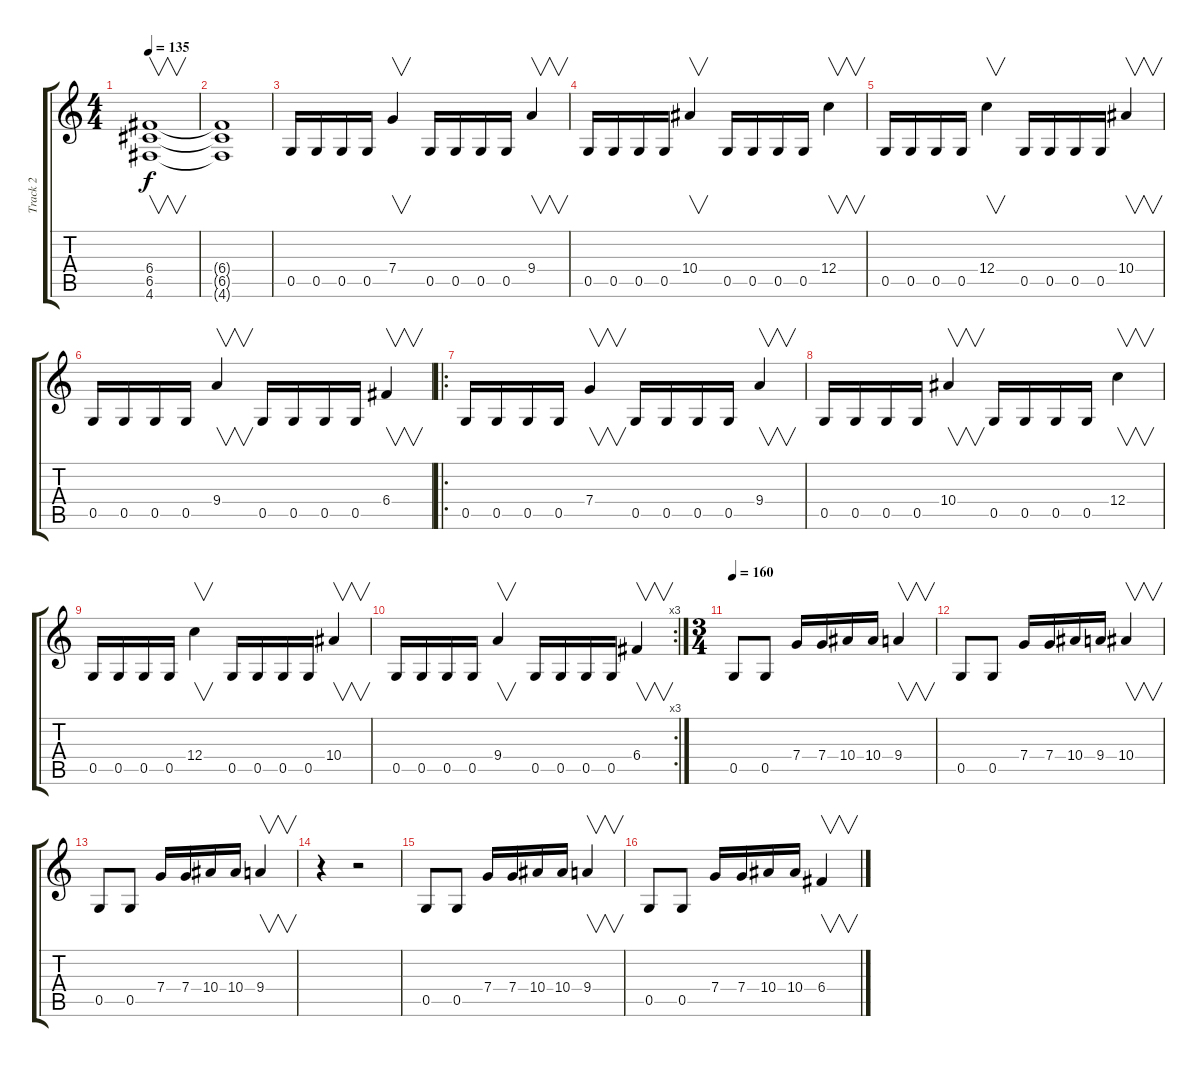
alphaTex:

\track ("Track 2" "Track 2") {instrument distortionguitar}
\staff {score tabs}
\tuning (D4 A3 F3 C3 G2 D2) {hide}
\ts (4 4)
\tempo 135
\clef g2
\ks c
(6.4 6.5 4.6).1{v dy f} |
(6.4{t} 6.5{t} 4.6{t}).1 |
0.5.16 0.5.16 0.5.16 0.5.16 7.4.4{v} 0.5.16 0.5.16 0.5.16 0.5.16 9.4.4{v} |
0.5.16 0.5.16 0.5.16 0.5.16 10.4.4{v} 0.5.16 0.5.16 0.5.16 0.5.16 12.4.4{v} |
0.5.16 0.5.16 0.5.16 0.5.16 12.4.4{v} 0.5.16 0.5.16 0.5.16 0.5.16 10.4.4{v} |
0.5.16 0.5.16 0.5.16 0.5.16 9.4.4{v} 0.5.16 0.5.16 0.5.16 0.5.16 6.4.4{v} |
\ro
0.5.16 0.5.16 0.5.16 0.5.16 7.4.4{v} 0.5.16 0.5.16 0.5.16 0.5.16 9.4.4{v} |
0.5.16 0.5.16 0.5.16 0.5.16 10.4.4{v} 0.5.16 0.5.16 0.5.16 0.5.16 12.4.4{v} |
0.5.16 0.5.16 0.5.16 0.5.16 12.4.4{v} 0.5.16 0.5.16 0.5.16 0.5.16 10.4.4{v} |
\rc 3
0.5.16 0.5.16 0.5.16 0.5.16 9.4.4{v} 0.5.16 0.5.16 0.5.16 0.5.16 6.4.4{v} |
\ts (3 4)
\tempo 160
0.5.8 0.5.8 7.4.16 7.4.16 10.4.16 10.4.16 9.4.4{v} |
0.5.8 0.5.8 7.4.16 7.4.16 10.4.16 9.4.16 10.4.4{v} |
0.5.8 0.5.8 7.4.16 7.4.16 10.4.16 10.4.16 9.4.4{v} |
r.4 r.2 |
0.5.8 0.5.8 7.4.16 7.4.16 10.4.16 10.4.16 9.4.4{v} |
0.5.8 0.5.8 7.4.16 7.4.16 10.4.16 10.4.16 6.4.4{v}
